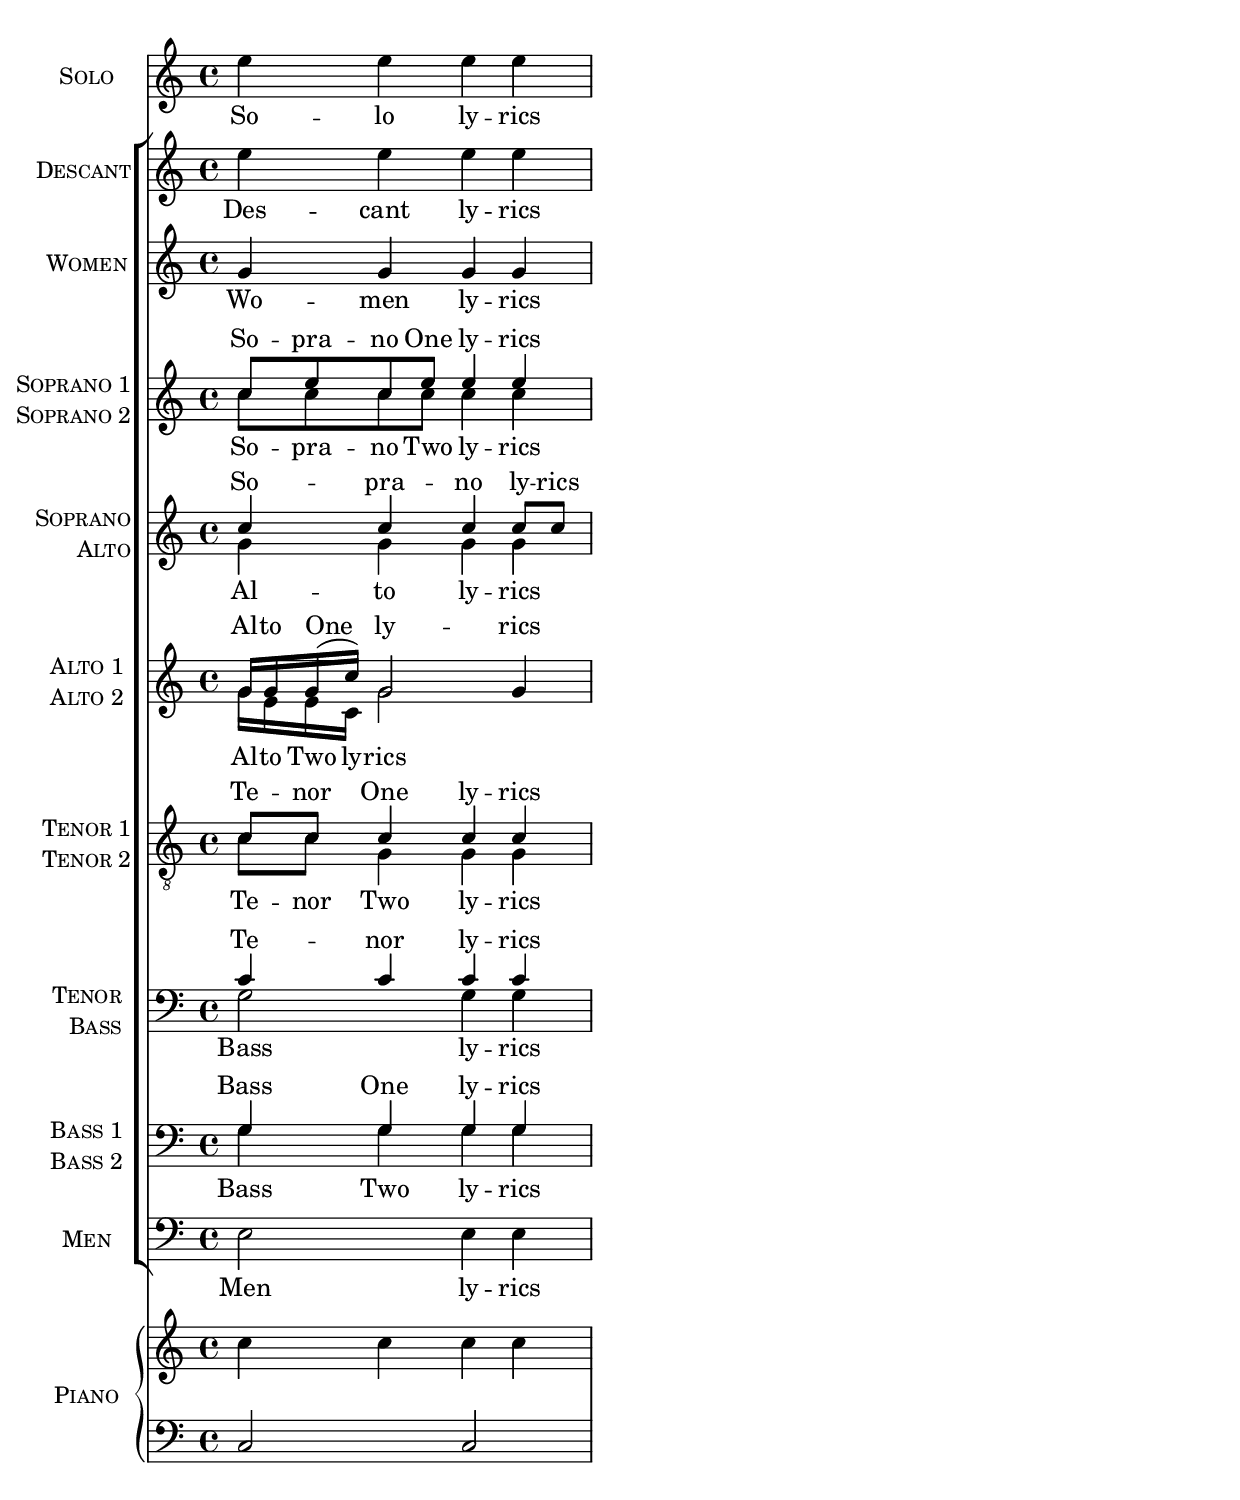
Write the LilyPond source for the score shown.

\version "2.19.25"

\header {
  texidoc ="This should produce a choral score with solo,
descant, women, sop divisi, sop and alto, alto divisi,
tenor divisi, tenor and bass, bass divisi, men and piano
staves.  Normally the various combinations would appear
at different times in the score, not all at once. "
}

TwoVoicesPerStaff = ##t

SoloMusic = \relative { e''4 e e e | }
SoloLyrics = \lyricmode { So -- lo ly -- rics }
DescantMusic = \relative { e''4 e e e | }
DescantLyrics = \lyricmode { Des -- cant ly -- rics }
WomenMusic = \relative {g'4 g g g }
WomenLyrics = \lyricmode { Wo -- men ly -- rics }
SopranoOneMusic = \relative { c''8 e c e e4 e | }
SopranoOneLyrics = \lyricmode { So -- pra -- no One ly -- rics }
SopranoTwoMusic = \relative { c''8 c c c c4 c | }
SopranoTwoLyrics = \lyricmode { So -- pra -- no Two ly -- rics }
SopranoMusic = \relative { c''4 c c c8 c }
SopranoLyrics = \lyricmode { So -- pra -- no ly -- rics }
AltoOneMusic = \relative { g'16 g g( c) g2 g4 }
AltoOneLyrics = \lyricmode { Al -- to One ly -- rics }
AltoTwoMusic = \relative { g'16 e e c g'2 }
AltoTwoLyrics = \lyricmode { Al -- to Two ly -- rics }
AltoMusic = \relative { g'4 g g g | }
AltoLyrics = \lyricmode { Al -- to ly -- rics }
TenorOneMusic = \relative { c'8 c c4 c c | }
TenorOneLyrics = \lyricmode { Te -- nor One ly -- rics }
TenorTwoMusic = \relative { c'8 c g4 g g | }
TenorTwoLyrics = \lyricmode { Te -- nor Two ly -- rics }
TenorMusic = \relative { c'4 c c c | }
TenorLyrics = \lyricmode { Te -- nor ly -- rics }
BassMusic = \relative { g2 g4 g | }
BassLyrics = \lyricmode { Bass ly -- rics }
BassOneMusic = \relative { g4 g g g | }
BassOneLyrics = \lyricmode { Bass One ly -- rics }
BassTwoMusic = \relative { g4 g g g | }
BassTwoLyrics = \lyricmode { Bass Two ly -- rics }
MenMusic = \relative { e2 e4 e | }
MenLyrics = \lyricmode { Men ly -- rics }

PianoRHMusic = \relative { c''4 c c c | }
PianoLHMusic = \relative { c2 c | }

\layout {
  ragged-right = ##t
}

\include "ssaattbb.ly"
